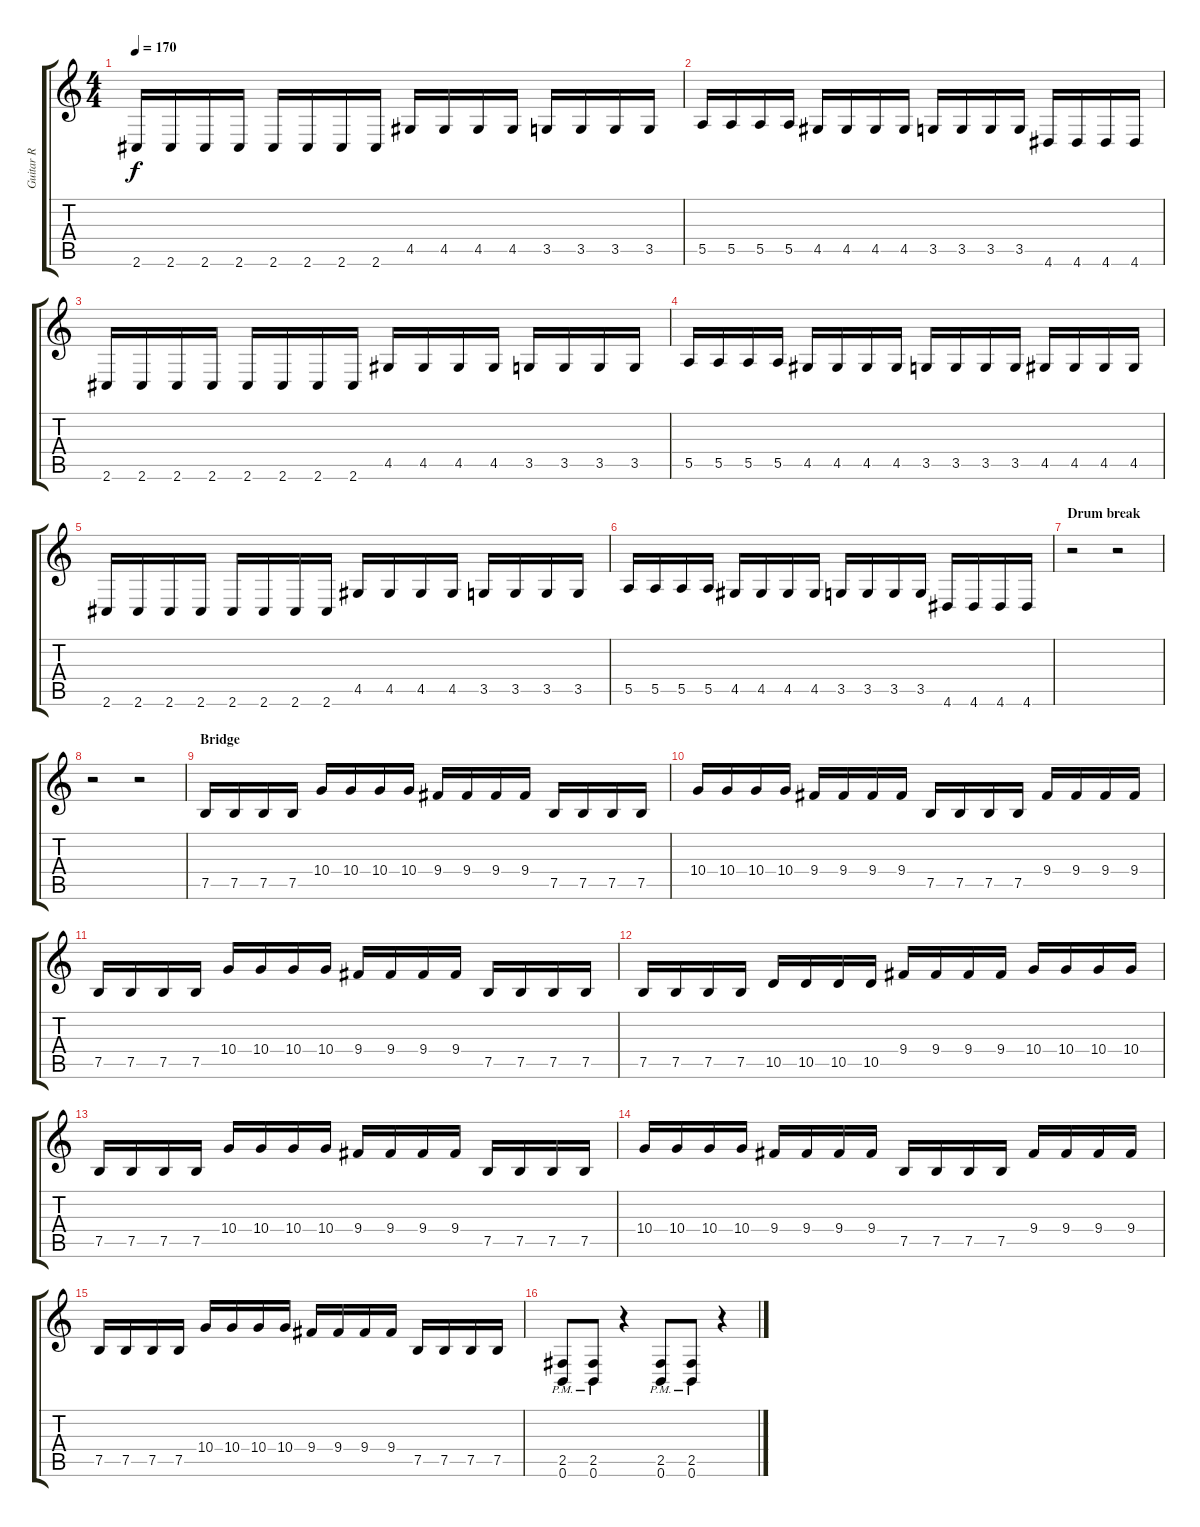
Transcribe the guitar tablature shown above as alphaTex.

\track ("Guitar R" "Guitar R") {instrument distortionguitar}
\staff {score tabs}
\tuning (B3 Gb3 D3 A2 E2 B1) {hide}
\ts (4 4)
\tempo 170
\clef g2
\ks c
2.6.16{dy f} 2.6.16 2.6.16 2.6.16 2.6.16 2.6.16 2.6.16 2.6.16 4.5.16 4.5.16 4.5.16 4.5.16 3.5.16 3.5.16 3.5.16 3.5.16 |
5.5.16 5.5.16 5.5.16 5.5.16 4.5.16 4.5.16 4.5.16 4.5.16 3.5.16 3.5.16 3.5.16 3.5.16 4.6.16 4.6.16 4.6.16 4.6.16 |
2.6.16 2.6.16 2.6.16 2.6.16 2.6.16 2.6.16 2.6.16 2.6.16 4.5.16 4.5.16 4.5.16 4.5.16 3.5.16 3.5.16 3.5.16 3.5.16 |
5.5.16 5.5.16 5.5.16 5.5.16 4.5.16 4.5.16 4.5.16 4.5.16 3.5.16 3.5.16 3.5.16 3.5.16 4.5.16 4.5.16 4.5.16 4.5.16 |
2.6.16 2.6.16 2.6.16 2.6.16 2.6.16 2.6.16 2.6.16 2.6.16 4.5.16 4.5.16 4.5.16 4.5.16 3.5.16 3.5.16 3.5.16 3.5.16 |
5.5.16 5.5.16 5.5.16 5.5.16 4.5.16 4.5.16 4.5.16 4.5.16 3.5.16 3.5.16 3.5.16 3.5.16 4.6.16 4.6.16 4.6.16 4.6.16 |
\section ("" "Drum break")
r.2 r.2 |
r.2 r.2 |
\section ("" "Bridge")
7.5.16 7.5.16 7.5.16 7.5.16 10.4.16 10.4.16 10.4.16 10.4.16 9.4.16 9.4.16 9.4.16 9.4.16 7.5.16 7.5.16 7.5.16 7.5.16 |
10.4.16 10.4.16 10.4.16 10.4.16 9.4.16 9.4.16 9.4.16 9.4.16 7.5.16 7.5.16 7.5.16 7.5.16 9.4.16 9.4.16 9.4.16 9.4.16 |
7.5.16 7.5.16 7.5.16 7.5.16 10.4.16 10.4.16 10.4.16 10.4.16 9.4.16 9.4.16 9.4.16 9.4.16 7.5.16 7.5.16 7.5.16 7.5.16 |
7.5.16 7.5.16 7.5.16 7.5.16 10.5.16 10.5.16 10.5.16 10.5.16 9.4.16 9.4.16 9.4.16 9.4.16 10.4.16 10.4.16 10.4.16 10.4.16 |
7.5.16 7.5.16 7.5.16 7.5.16 10.4.16 10.4.16 10.4.16 10.4.16 9.4.16 9.4.16 9.4.16 9.4.16 7.5.16 7.5.16 7.5.16 7.5.16 |
10.4.16 10.4.16 10.4.16 10.4.16 9.4.16 9.4.16 9.4.16 9.4.16 7.5.16 7.5.16 7.5.16 7.5.16 9.4.16 9.4.16 9.4.16 9.4.16 |
7.5.16 7.5.16 7.5.16 7.5.16 10.4.16 10.4.16 10.4.16 10.4.16 9.4.16 9.4.16 9.4.16 9.4.16 7.5.16 7.5.16 7.5.16 7.5.16 |
(2.5{pm} 0.6{pm}).8 (2.5{pm} 0.6{pm}).8 r.4 (2.5{pm} 0.6{pm}).8 (2.5{pm} 0.6{pm}).8 r.4
